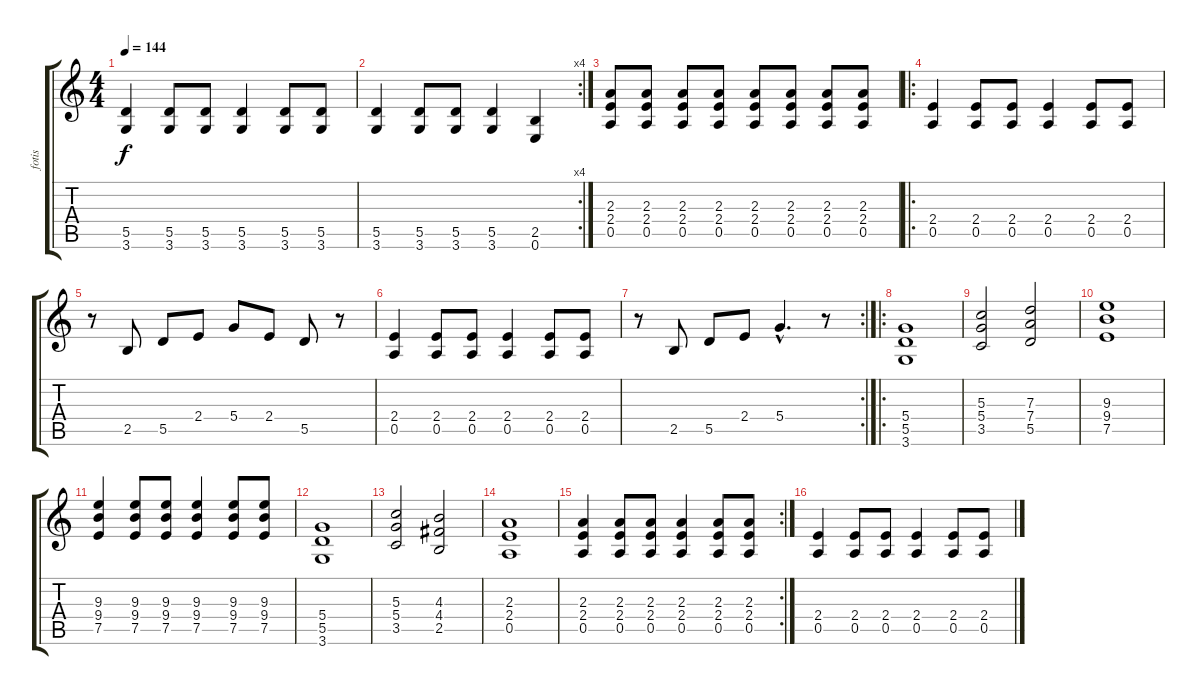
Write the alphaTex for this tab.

\track ("fotis" "fotis") {instrument distortionguitar}
\staff {score tabs}
\tuning (E4 B3 G3 D3 A2 E2) {hide}
\ts (4 4)
\tempo 144
\clef g2
\ks c
(5.5 3.6).4{dy f} (5.5 3.6).8 (5.5 3.6).8 (5.5 3.6).4 (5.5 3.6).8 (5.5 3.6).8 |
\rc 4
(5.5 3.6).4 (5.5 3.6).8 (5.5 3.6).8 (5.5 3.6).4 (2.5 0.6).4 |
(2.3 2.4 0.5).8 (2.3 2.4 0.5).8 (2.3 2.4 0.5).8 (2.3 2.4 0.5).8 (2.3 2.4 0.5).8 (2.3 2.4 0.5).8 (2.3 2.4 0.5).8 (2.3 2.4 0.5).8 |
\ro
(2.4 0.5).4 (2.4 0.5).8 (2.4 0.5).8 (2.4 0.5).4 (2.4 0.5).8 (2.4 0.5).8 |
r.8 2.5.8 5.5.8 2.4.8 5.4.8 2.4.8 5.5.8 r.8 |
(2.4 0.5).4 (2.4 0.5).8 (2.4 0.5).8 (2.4 0.5).4 (2.4 0.5).8 (2.4 0.5).8 |
\rc 2
r.8 2.5.8 5.5.8 2.4.8 5.4{hac}.4{d} r.8 |
\ro
(5.4 5.5 3.6).1 |
(5.3 5.4 3.5).2 (7.3 7.4 5.5).2 |
(9.3 9.4 7.5).1 |
(9.3 9.4 7.5).4 (9.3 9.4 7.5).8 (9.3 9.4 7.5).8 (9.3 9.4 7.5).4 (9.3 9.4 7.5).8 (9.3 9.4 7.5).8 |
(5.4 5.5 3.6).1 |
(5.3 5.4 3.5).2 (4.3 4.4 2.5).2 |
(2.3 2.4 0.5).1 |
\rc 2
(2.3 2.4 0.5).4 (2.3 2.4 0.5).8 (2.3 2.4 0.5).8 (2.3 2.4 0.5).4 (2.3 2.4 0.5).8 (2.3 2.4 0.5).8 |
(2.4 0.5).4 (2.4 0.5).8 (2.4 0.5).8 (2.4 0.5).4 (2.4 0.5).8 (2.4 0.5).8
